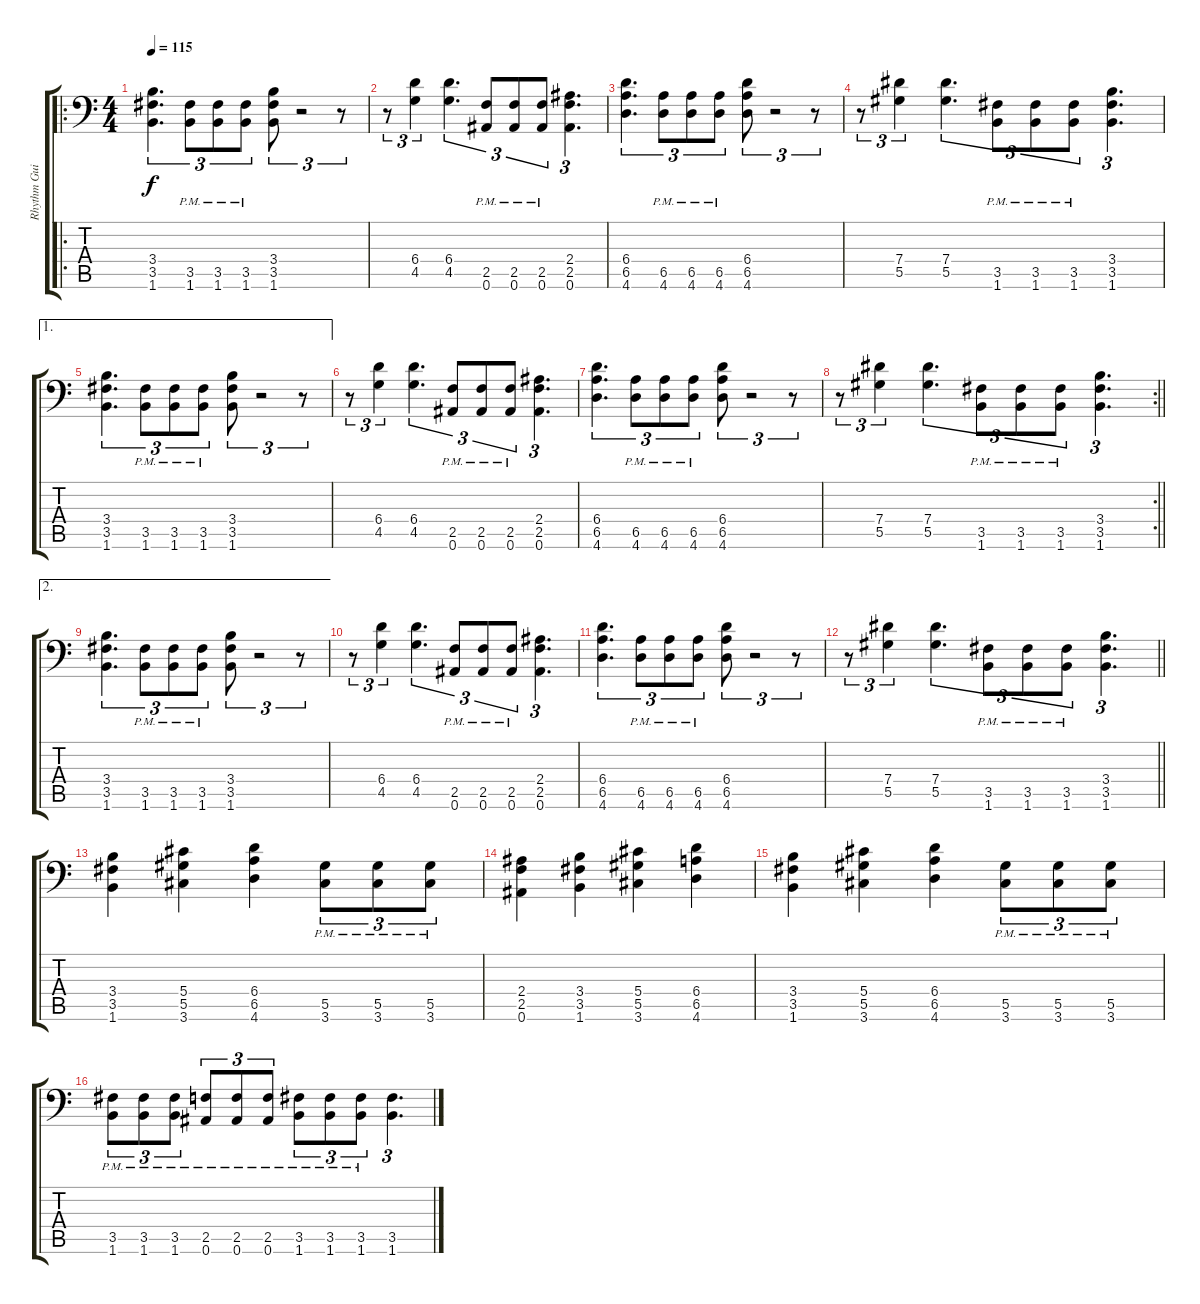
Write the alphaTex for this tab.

\track ("Rhythm Guitar 1" "Rhythm Gui") {instrument distortionguitar}
\staff {score tabs}
\tuning (Bb3 F3 Db3 Ab2 Eb2 Bb1) {hide}
\ro
\ts (4 4)
\tempo 115
\clef f4
\ks c
(3.4 3.5 1.6).4{d tu (3 2) dy f} (3.5{pm} 1.6{pm}).8{tu (3 2)} (3.5{pm} 1.6{pm}).8{tu (3 2)} (3.5{pm} 1.6{pm}).8{tu (3 2)} (3.4 3.5 1.6).8{tu (3 2)} r.2{tu (3 2)} r.8{tu (3 2)} |
r.8{tu (3 2)} (6.4 4.5).4{tu (3 2)} (6.4 4.5).4{d tu (3 2)} (2.5{pm} 0.6{pm}).8{tu (3 2)} (2.5{pm} 0.6{pm}).8{tu (3 2)} (2.5{pm} 0.6{pm}).8{tu (3 2)} (2.4 2.5 0.6).4{d tu (3 2)} |
(6.4 6.5 4.6).4{d tu (3 2)} (6.5{pm} 4.6{pm}).8{tu (3 2)} (6.5{pm} 4.6{pm}).8{tu (3 2)} (6.5{pm} 4.6{pm}).8{tu (3 2)} (6.4 6.5 4.6).8{tu (3 2)} r.2{tu (3 2)} r.8{tu (3 2)} |
r.8{tu (3 2)} (7.4 5.5).4{tu (3 2)} (7.4 5.5).4{d tu (3 2)} (3.5{pm} 1.6{pm}).8{tu (3 2)} (3.5{pm} 1.6{pm}).8{tu (3 2)} (3.5{pm} 1.6{pm}).8{tu (3 2)} (3.4 3.5 1.6).4{d tu (3 2)} |
\ae 1
(3.4 3.5 1.6).4{d tu (3 2)} (3.5{pm} 1.6{pm}).8{tu (3 2)} (3.5{pm} 1.6{pm}).8{tu (3 2)} (3.5{pm} 1.6{pm}).8{tu (3 2)} (3.4 3.5 1.6).8{tu (3 2)} r.2{tu (3 2)} r.8{tu (3 2)} |
r.8{tu (3 2)} (6.4 4.5).4{tu (3 2)} (6.4 4.5).4{d tu (3 2)} (2.5{pm} 0.6{pm}).8{tu (3 2)} (2.5{pm} 0.6{pm}).8{tu (3 2)} (2.5{pm} 0.6{pm}).8{tu (3 2)} (2.4 2.5 0.6).4{d tu (3 2)} |
(6.4 6.5 4.6).4{d tu (3 2)} (6.5{pm} 4.6{pm}).8{tu (3 2)} (6.5{pm} 4.6{pm}).8{tu (3 2)} (6.5{pm} 4.6{pm}).8{tu (3 2)} (6.4 6.5 4.6).8{tu (3 2)} r.2{tu (3 2)} r.8{tu (3 2)} |
\rc 2
\barLineRight lightlight
r.8{tu (3 2)} (7.4 5.5).4{tu (3 2)} (7.4 5.5).4{d tu (3 2)} (3.5{pm} 1.6{pm}).8{tu (3 2)} (3.5{pm} 1.6{pm}).8{tu (3 2)} (3.5{pm} 1.6{pm}).8{tu (3 2)} (3.4 3.5 1.6).4{d tu (3 2)} |
\ae 2
(3.4 3.5 1.6).4{d tu (3 2)} (3.5{pm} 1.6{pm}).8{tu (3 2)} (3.5{pm} 1.6{pm}).8{tu (3 2)} (3.5{pm} 1.6{pm}).8{tu (3 2)} (3.4 3.5 1.6).8{tu (3 2)} r.2{tu (3 2)} r.8{tu (3 2)} |
r.8{tu (3 2)} (6.4 4.5).4{tu (3 2)} (6.4 4.5).4{d tu (3 2)} (2.5{pm} 0.6{pm}).8{tu (3 2)} (2.5{pm} 0.6{pm}).8{tu (3 2)} (2.5{pm} 0.6{pm}).8{tu (3 2)} (2.4 2.5 0.6).4{d tu (3 2)} |
(6.4 6.5 4.6).4{d tu (3 2)} (6.5{pm} 4.6{pm}).8{tu (3 2)} (6.5{pm} 4.6{pm}).8{tu (3 2)} (6.5{pm} 4.6{pm}).8{tu (3 2)} (6.4 6.5 4.6).8{tu (3 2)} r.2{tu (3 2)} r.8{tu (3 2)} |
\barLineRight lightlight
r.8{tu (3 2)} (7.4 5.5).4{tu (3 2)} (7.4 5.5).4{d tu (3 2)} (3.5{pm} 1.6{pm}).8{tu (3 2)} (3.5{pm} 1.6{pm}).8{tu (3 2)} (3.5{pm} 1.6{pm}).8{tu (3 2)} (3.4 3.5 1.6).4{d tu (3 2)} |
(3.4 3.5 1.6).4 (5.4 5.5 3.6).4 (6.4 6.5 4.6).4 (5.5{pm} 3.6{pm}).8{tu (3 2)} (5.5{pm} 3.6{pm}).8{tu (3 2)} (5.5{pm} 3.6{pm}).8{tu (3 2)} |
(2.4 2.5 0.6).4 (3.4 3.5 1.6).4 (5.4 5.5 3.6).4 (6.4 6.5 4.6).4 |
(3.4 3.5 1.6).4 (5.4 5.5 3.6).4 (6.4 6.5 4.6).4 (5.5{pm} 3.6{pm}).8{tu (3 2)} (5.5{pm} 3.6{pm}).8{tu (3 2)} (5.5{pm} 3.6{pm}).8{tu (3 2)} |
(3.5{pm} 1.6{pm}).8{tu (3 2)} (3.5{pm} 1.6{pm}).8{tu (3 2)} (3.5{pm} 1.6{pm}).8{tu (3 2)} (2.5{pm} 0.6{pm}).8{tu (3 2)} (2.5{pm} 0.6{pm}).8{tu (3 2)} (2.5{pm} 0.6{pm}).8{tu (3 2)} (3.5{pm} 1.6{pm}).8{tu (3 2)} (3.5{pm} 1.6{pm}).8{tu (3 2)} (3.5{pm} 1.6{pm}).8{tu (3 2)} (3.5 1.6).4{d tu (3 2)}
